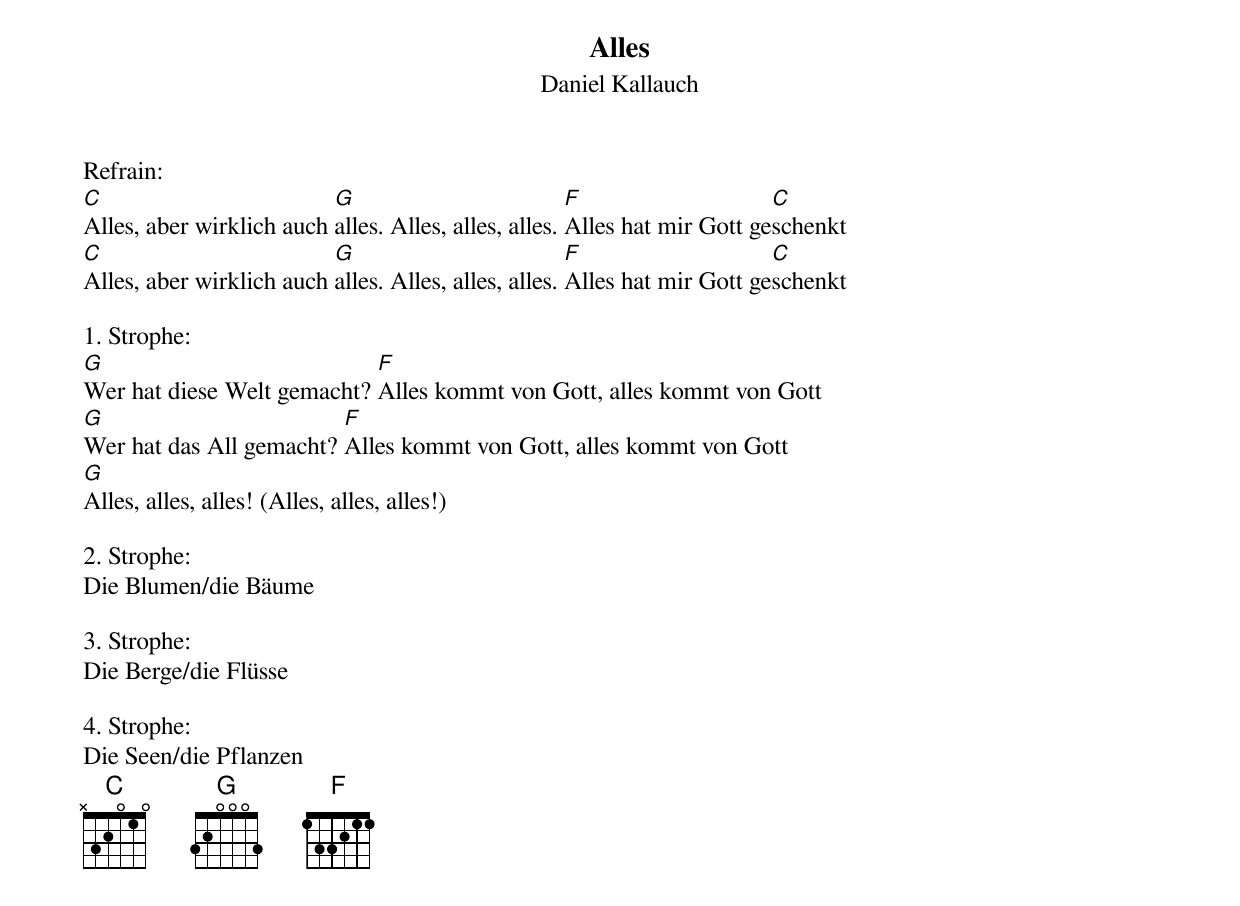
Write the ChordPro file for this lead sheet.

{title:Alles}
{subtitle:Daniel Kallauch}
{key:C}

Refrain:
[C]Alles, aber wirklich auch [G]alles. Alles, alles, alles. [F]Alles hat mir Gott ge[C]schenkt
[C]Alles, aber wirklich auch [G]alles. Alles, alles, alles. [F]Alles hat mir Gott ge[C]schenkt

1. Strophe:
[G]Wer hat diese Welt gemacht? [F]Alles kommt von Gott, alles kommt von Gott
[G]Wer hat das All gemacht? [F]Alles kommt von Gott, alles kommt von Gott
[G]Alles, alles, alles! (Alles, alles, alles!)

2. Strophe:
Die Blumen/die Bäume

3. Strophe:
Die Berge/die Flüsse

4. Strophe:
Die Seen/die Pflanzen
